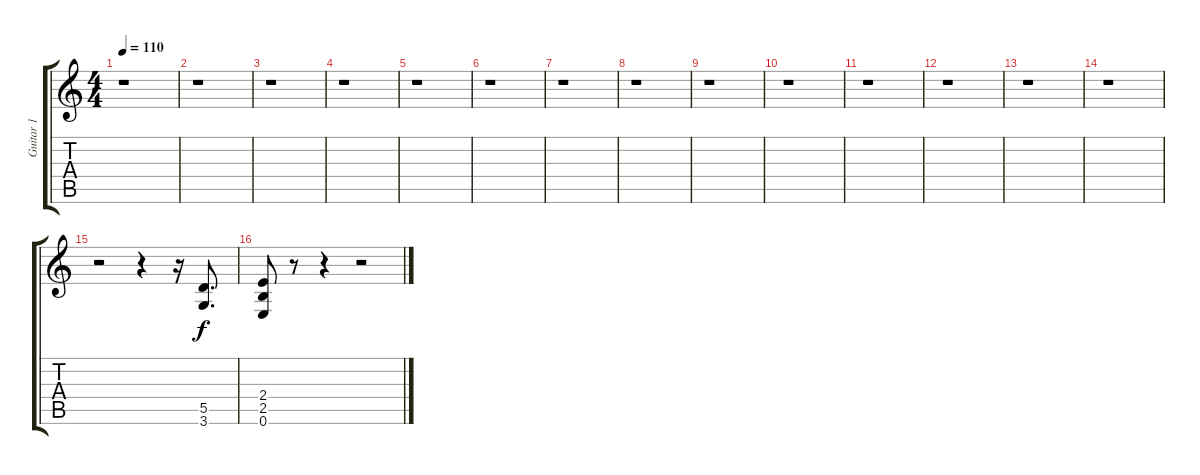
\track ("Guitar 1" "Guitar 1") {instrument electricguitarclean}
\staff {score tabs}
\tuning (E4 B3 G3 D3 A2 E2) {hide}
\ts (4 4)
\tempo 110
\clef g2
\ks c
r.1{dy f} |
r.1 |
r.1 |
r.1 |
r.1 |
r.1 |
r.1 |
r.1 |
r.1 |
r.1 |
r.1 |
r.1 |
r.1 |
r.1 |
r.2 r.4 r.16 (5.5 3.6).8{d} |
(2.4 2.5 0.6).8 r.8 r.4 r.2
